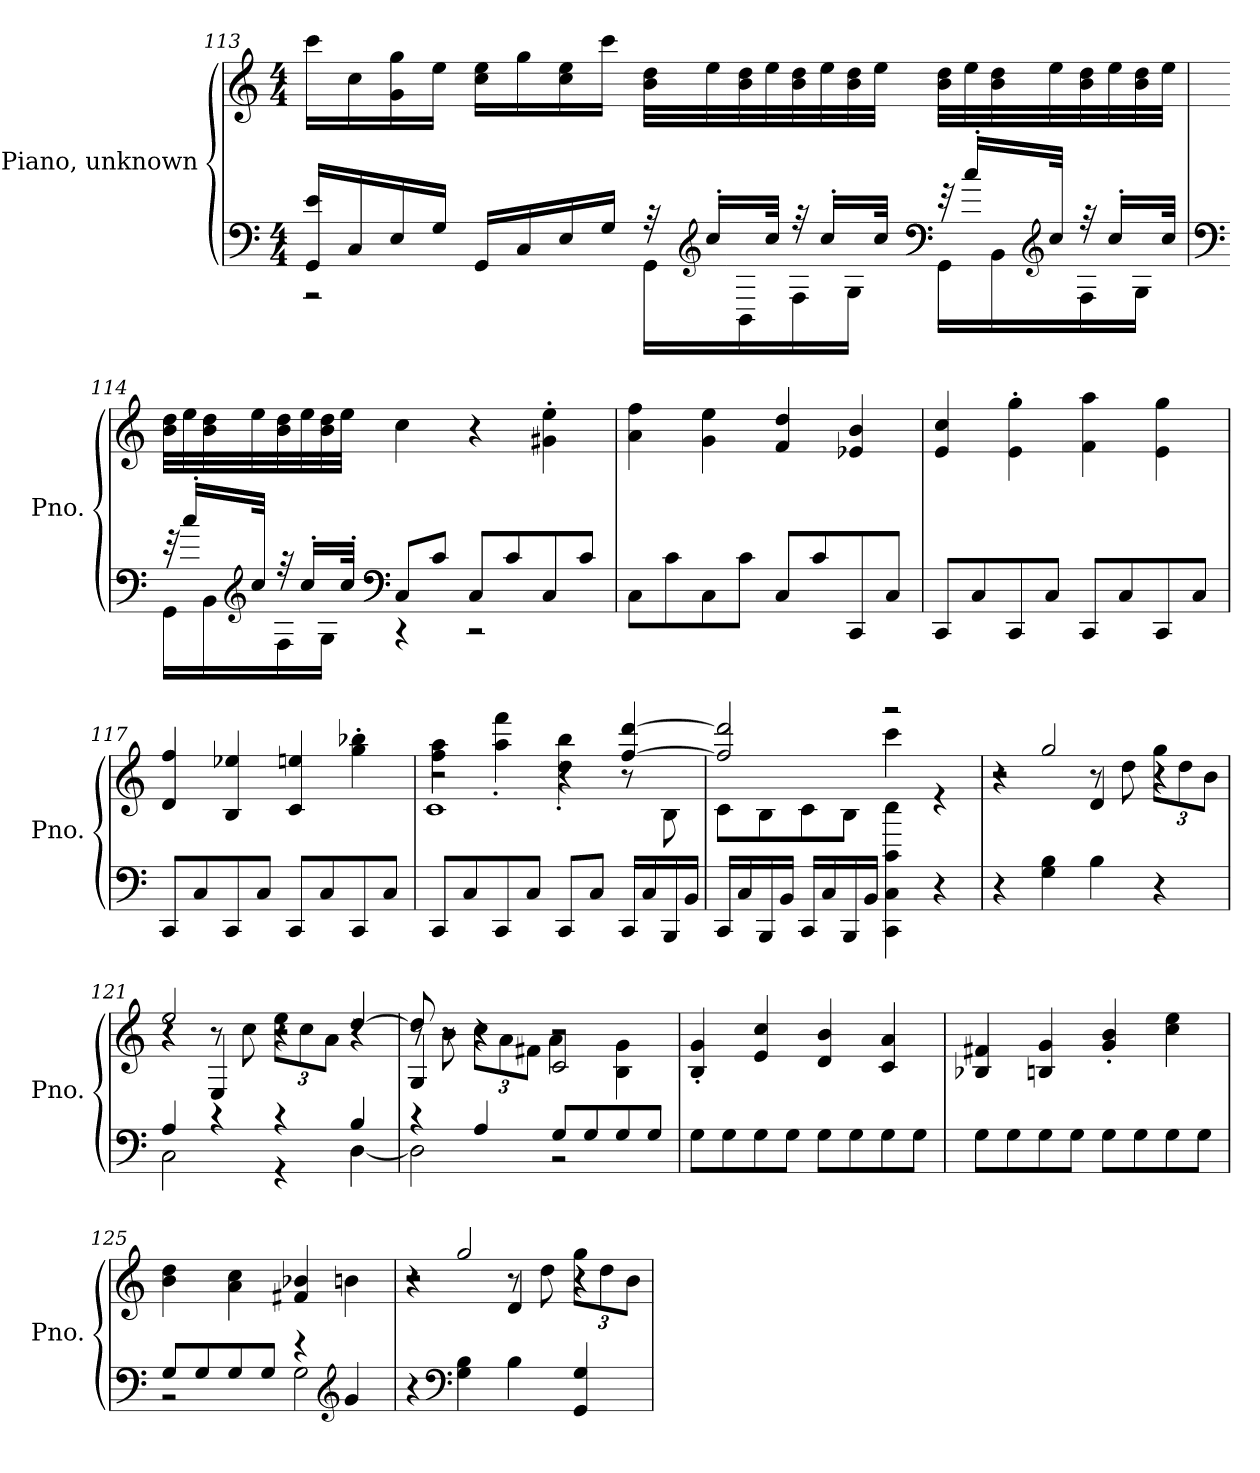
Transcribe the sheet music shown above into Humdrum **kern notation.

**kern	**kern
*part1	*part1
*staff2	*staff1
*I"Piano, unknown	*
*I'Pno.	*
!!LO:LB:g=z
*clefF4	*clefG2
*k[]	*k[]
*M4/4	*M4/4
=113	=113
*^	*
16GG/ 16e/LL	2r	16ccc\LL
16C/	.	16cc\
16E/	.	16g\ 16gg\
16G/JJ	.	16ee\JJ
16GG/LL	.	16cc\ 16ee\LL
16C/	.	16gg\
16E/	.	16cc\ 16ee\
16G/JJ	.	16ccc\JJ
32r	16GG\LL	32b\ 32dd\LLL
*clefG2	*	*
16cc'/LL	.	32ee\
.	16BB\	32b\ 32dd\
32cc/JJk	.	32ee\
32r	16F\	32b\ 32dd\
16cc'/LL	.	32ee\
.	16G\JJ	32b\ 32dd\
32cc/JJk	.	32ee\JJJ
*clefF4	*	*
32r	16GG\LL	32b\ 32dd\LLL
16cc'/LL	.	32ee\
.	16BB\	32b\ 32dd\
*clefG2	*	*
32cc/JJk	.	32ee\
32r	16F\	32b\ 32dd\
16cc'/LL	.	32ee\
.	16G\JJ	32b\ 32dd\
32cc/JJk	.	32ee\JJJ
!!LO:LB:g=z
=114	=114	=114
*clefF4	*	*
32r	16GG\LL	32b\ 32dd\LLL
16cc'/LL	.	32ee\
.	16BB\	32b\ 32dd\
*clefG2	*	*
32cc/JJk	.	32ee\
32r	16F\	32b\ 32dd\
16cc'/LL	.	32ee\
.	16G\JJ	32b\ 32dd\
32cc'/JJk	.	32ee\JJJ
*clefF4	*	*
8C/L	4r	4cc\
8c/J	.	.
8C/L	2r	4r
8c/	.	.
8C/	.	4g#X\' 4ee\'
8c/J	.	.
*v	*v	*
=115	=115
8C\L	4a\ 4ff\
8c\	.
8C\	4g\ 4ee\
8c\J	.
8C/L	4f/ 4dd/
8c/	.
8CC/	4e-X/ 4b/
8C/J	.
=116	=116
8CC/L	4e/ 4cc/
8C/	.
8CC/	4e\' 4gg\'
8C/J	.
8CC/L	4f\ 4aa\
8C/	.
8CC/	4e\ 4gg\
8C/J	.
=117	=117
8CC/L	4d/ 4ff/
8C/	.
8CC/	4B/ 4ee-X/
8C/J	.
8CC/L	4c/ 4een/
8C/	.
8CC/	4gg\' 4bb-X\'
8C/J	.
!!LO:LB:g=z
=118	=118
*	*^
*	*	*^
8CC/L	2r	4ff\ 4aa\	1c
8C/	.	.	.
8CC/	.	4aa\' 4fff\'	.
8C/J	.	.	.
8CC/L	4r	4dd\' 4bb\'	.
8C/J	.	.	.
16CC/LL	[4ff/ [4ddd/	8r	.
16C/	.	.	.
16BBB/	.	8B\	.
16BB/JJ	.	.	.
*	*	*v	*v
=119	=119	=119
16CC/LL	2ff/] 2ddd/]	8c\L
16C/	.	.
16BBB/	.	8B\
16BB/JJ	.	.
16CC/LL	.	8c\
16C/	.	.
16BBB/	.	8B\J
16BB/JJ	.	.
4CC\ 4C\ 4c\ 4ee\	2r	4ccc\
4r	.	4r
=120	=120	=120
*	*	*^
4r	4r	2r	2r
4G\ 4B\	2gg/	.	.
4B\	.	8r	4d/
.	.	8dd\	.
*	*	*Xbrackettup	*
4r	4r	12gg\L	4r
.	.	12dd\	.
.	.	12b\J	.
=121	=121	=121	=121
*^	*	*	*
4A/	2C\	2ee/	4r	4r
4r	.	.	8r	4E/
.	.	.	8cc\	.
4r	4r	4r	12ee\L	2r
.	.	.	12cc\	.
.	.	.	12a\J	.
4B/	[4D\	[4dd/	4r	.
!!LO:LB:g=z	!!	!!
=122	=122	=122	=122	=122
4r	2D\]	8dd/]	8r	4G/
.	.	8r	8b\	.
4A/	.	4r	12cc\L	4r
.	.	.	12a\	.
.	.	.	12f#X\J	.
8G/L	2r	2c/	4a\	2r
8G/	.	.	.	.
8G/	.	.	4B\ 4g\	.
8G/J	.	.	.	.
*v	*v	*	*	*
*	*v	*v	*v
=123	=123
8G\L	4B/' 4g/'
8G\	.
8G\	4e/ 4cc/
8G\J	.
8G\L	4d/ 4b/
8G\	.
8G\	4c/ 4a/
8G\J	.
=124	=124
8G\L	4B-X/ 4f#X/
8G\	.
8G\	4Bn/ 4g/
8G\J	.
8G\L	4g/' 4b/'
8G\	.
8G\	4cc\ 4ee\
8G\J	.
=125	=125
*^	*
8G/L	2r	4b\ 4dd\
8G/	.	.
8G/	.	4a\ 4cc\
8G/J	.	.
4r	2G\	4f#X/ 4b-X/
*clefG2	*	*
4g/	.	4bn\
*v	*v	*
!!LO:LB:g=z
=126	=126
*	*^
*	*	*^
4r	4r	2r	2r
*clefF4	*	*	*
4G\ 4B\	2gg/	.	.
4B\	.	8r	4d/
.	.	8dd\	.
4GG/ 4G/	4r	12gg\L	4r
.	.	12dd\	.
.	.	12b\J	.
*	*v	*v	*v
=	=
*-	*-
